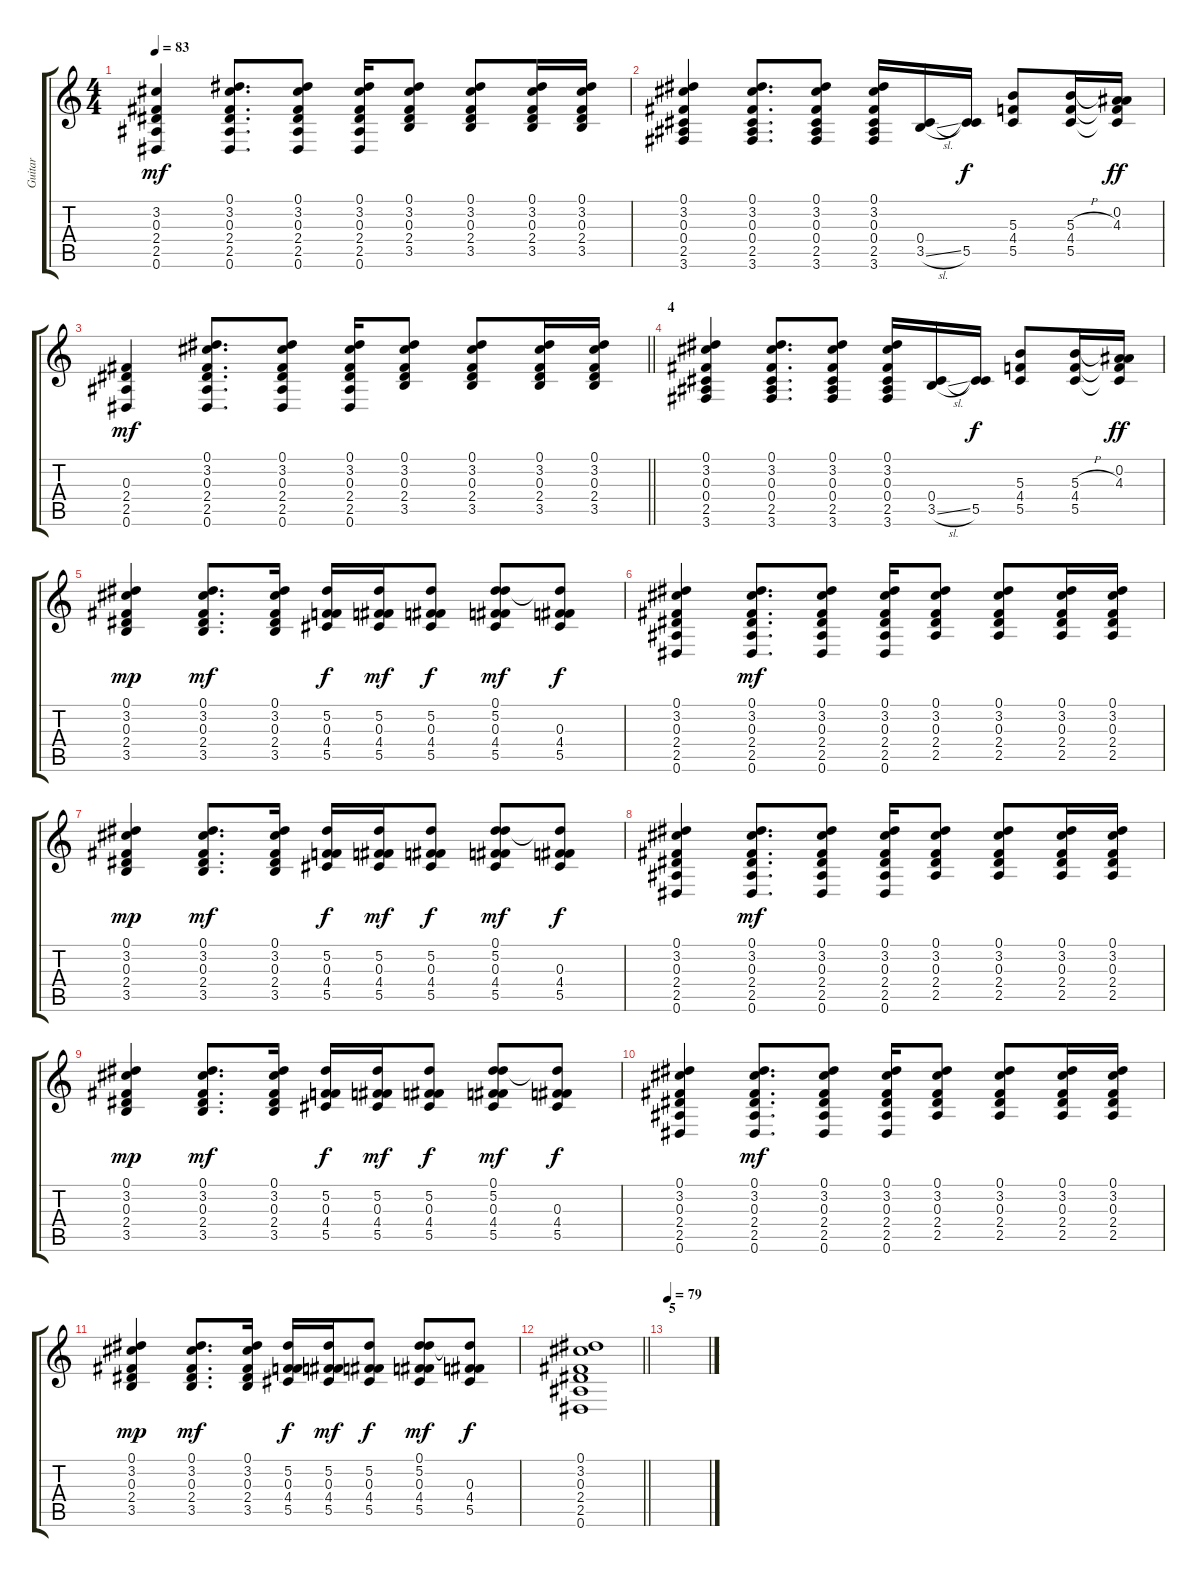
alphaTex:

\track ("Guitar" "Guitar") {instrument overdrivenguitar}
\staff {score tabs}
\tuning (Eb4 Bb3 Gb3 Db3 Ab2 Eb2) {hide}
\ts (4 4)
\tempo 83
\clef g2
\ks c
(3.2 0.3 2.4 2.5 0.6).4{dy mf} (0.1 3.2 0.3 2.4 2.5 0.6).8{d} (0.1 3.2 0.3 2.4 2.5 0.6).8 (0.1 3.2 0.3 2.4 2.5 0.6).16 (0.1 3.2 0.3 2.4 3.5).8 (0.1 3.2 0.3 2.4 3.5).8 (0.1 3.2 0.3 2.4 3.5).16 (0.1 3.2 0.3 2.4 3.5).16 |
(0.1 3.2 0.3 0.4 2.5 3.6).4 (0.1 3.2 0.3 0.4 2.5 3.6).8{d} (0.1 3.2 0.3 0.4 2.5 3.6).8 (0.1 3.2 0.3 0.4 2.5 3.6).16 (0.4 3.5{sl}).16 (0.4{t} 5.5).16{dy f} (5.3 4.4 5.5).8 (5.3{h} 4.4 5.5).16 (0.2 4.3 4.4{t} 5.5{t}).16{dy ff} |
\barLineRight lightlight
(0.3 2.4 2.5 0.6).4{dy mf} (0.1 3.2 0.3 2.4 2.5 0.6).8{d} (0.1 3.2 0.3 2.4 2.5 0.6).8 (0.1 3.2 0.3 2.4 2.5 0.6).16 (0.1 3.2 0.3 2.4 3.5).8 (0.1 3.2 0.3 2.4 3.5).8 (0.1 3.2 0.3 2.4 3.5).16 (0.1 3.2 0.3 2.4 3.5).16 |
\section ("" "4")
(0.1 3.2 0.3 0.4 2.5 3.6).4 (0.1 3.2 0.3 0.4 2.5 3.6).8{d} (0.1 3.2 0.3 0.4 2.5 3.6).8 (0.1 3.2 0.3 0.4 2.5 3.6).16 (0.4 3.5{sl}).16 (0.4{t} 5.5).16{dy f} (5.3 4.4 5.5).8 (5.3{h} 4.4 5.5).16 (0.2 4.3 4.4{t} 5.5{t}).16{dy ff} |
(0.1 3.2 0.3 2.4 3.5).4{dy mp} (0.1 3.2 0.3 2.4 3.5).8{d dy mf} (0.1 3.2 0.3 2.4 3.5).16 (5.2 0.3 4.4 5.5).16{dy f} (5.2 0.3 4.4 5.5).16{dy mf} (5.2 0.3 4.4 5.5).8{dy f} (0.1 5.2 0.3 4.4 5.5).8{dy mf} (0.1{t} 0.3 4.4 5.5).8{dy f} |
(0.1 3.2 0.3 2.4 2.5 0.6).4 (0.1 3.2 0.3 2.4 2.5 0.6).8{d dy mf} (0.1 3.2 0.3 2.4 2.5 0.6).8 (0.1 3.2 0.3 2.4 2.5 0.6).16 (0.1 3.2 0.3 2.4 2.5).8 (0.1 3.2 0.3 2.4 2.5).8 (0.1 3.2 0.3 2.4 2.5).16 (0.1 3.2 0.3 2.4 2.5).16 |
(0.1 3.2 0.3 2.4 3.5).4{dy mp} (0.1 3.2 0.3 2.4 3.5).8{d dy mf} (0.1 3.2 0.3 2.4 3.5).16 (5.2 0.3 4.4 5.5).16{dy f} (5.2 0.3 4.4 5.5).16{dy mf} (5.2 0.3 4.4 5.5).8{dy f} (0.1 5.2 0.3 4.4 5.5).8{dy mf} (0.1{t} 0.3 4.4 5.5).8{dy f} |
(0.1 3.2 0.3 2.4 2.5 0.6).4 (0.1 3.2 0.3 2.4 2.5 0.6).8{d dy mf} (0.1 3.2 0.3 2.4 2.5 0.6).8 (0.1 3.2 0.3 2.4 2.5 0.6).16 (0.1 3.2 0.3 2.4 2.5).8 (0.1 3.2 0.3 2.4 2.5).8 (0.1 3.2 0.3 2.4 2.5).16 (0.1 3.2 0.3 2.4 2.5).16 |
(0.1 3.2 0.3 2.4 3.5).4{dy mp} (0.1 3.2 0.3 2.4 3.5).8{d dy mf} (0.1 3.2 0.3 2.4 3.5).16 (5.2 0.3 4.4 5.5).16{dy f} (5.2 0.3 4.4 5.5).16{dy mf} (5.2 0.3 4.4 5.5).8{dy f} (0.1 5.2 0.3 4.4 5.5).8{dy mf} (0.1{t} 0.3 4.4 5.5).8{dy f} |
(0.1 3.2 0.3 2.4 2.5 0.6).4 (0.1 3.2 0.3 2.4 2.5 0.6).8{d dy mf} (0.1 3.2 0.3 2.4 2.5 0.6).8 (0.1 3.2 0.3 2.4 2.5 0.6).16 (0.1 3.2 0.3 2.4 2.5).8 (0.1 3.2 0.3 2.4 2.5).8 (0.1 3.2 0.3 2.4 2.5).16 (0.1 3.2 0.3 2.4 2.5).16 |
(0.1 3.2 0.3 2.4 3.5).4{dy mp} (0.1 3.2 0.3 2.4 3.5).8{d dy mf} (0.1 3.2 0.3 2.4 3.5).16 (5.2 0.3 4.4 5.5).16{dy f} (5.2 0.3 4.4 5.5).16{dy mf} (5.2 0.3 4.4 5.5).8{dy f} (0.1 5.2 0.3 4.4 5.5).8{dy mf} (0.1{t} 0.3 4.4 5.5).8{dy f} |
\barLineRight lightlight
(0.1 3.2 0.3 2.4 2.5 0.6).1 |
\section ("" "5")
\tempo 79
